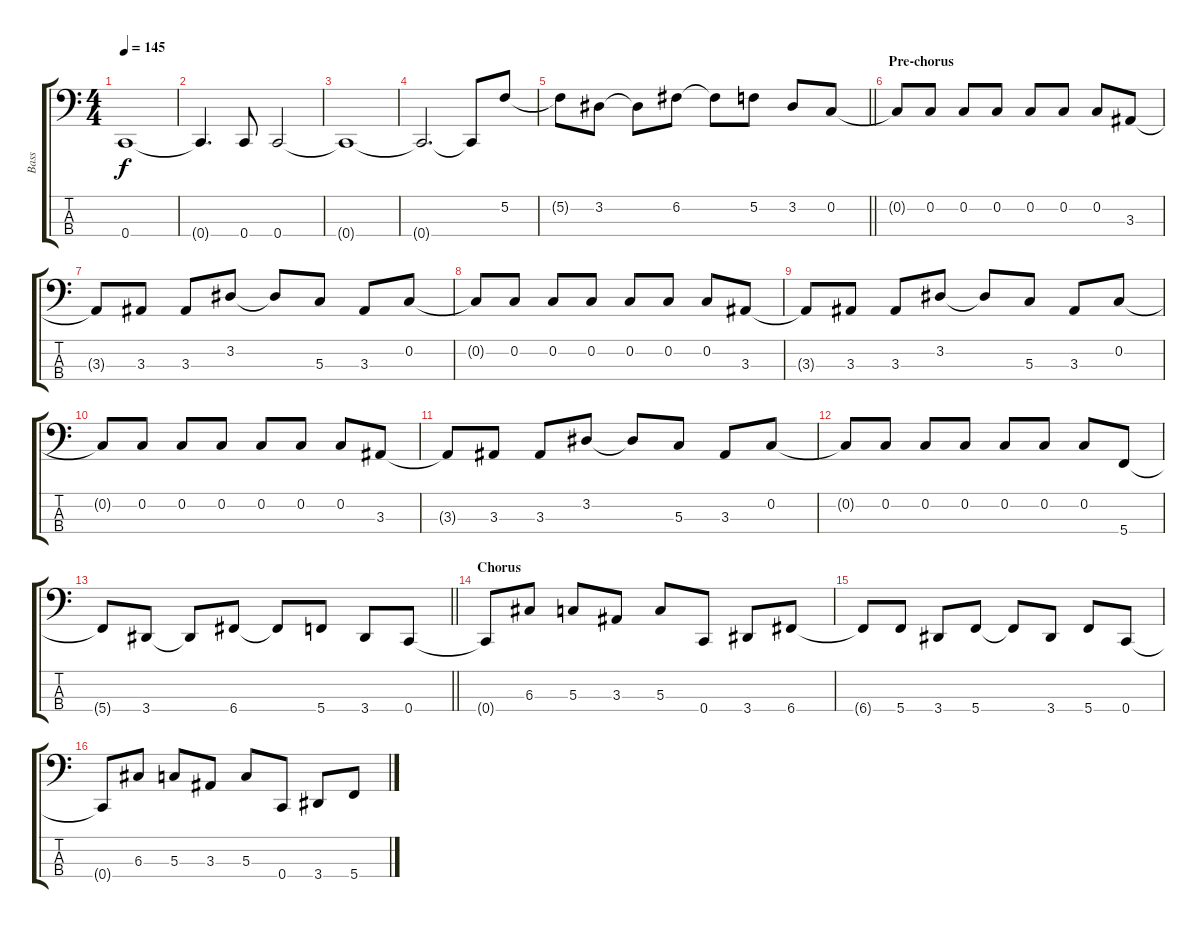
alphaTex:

\track ("Bass" "Bass") {instrument electricbasspick}
\staff {score tabs}
\tuning (F2 C2 G1 C1) {hide}
\ts (4 4)
\tempo 145
\clef f4
\ks c
0.4{t}.1{dy f} |
0.4{t}.4{d} 0.4.8 0.4.2 |
0.4{t}.1 |
0.4{t}.2{d} 0.4{t}.8 5.2.8 |
\barLineRight lightlight
5.2{t}.8 3.2.8 3.2{t}.8 6.2.8 6.2{t}.8 5.2.8 3.2.8 0.2.8 |
\section ("" "Pre-chorus")
0.2{t}.8 0.2.8 0.2.8 0.2.8 0.2.8 0.2.8 0.2.8 3.3.8 |
3.3{t}.8 3.3.8 3.3.8 3.2.8 3.2{t}.8 5.3.8 3.3.8 0.2.8 |
0.2{t}.8 0.2.8 0.2.8 0.2.8 0.2.8 0.2.8 0.2.8 3.3.8 |
3.3{t}.8 3.3.8 3.3.8 3.2.8 3.2{t}.8 5.3.8 3.3.8 0.2.8 |
0.2{t}.8 0.2.8 0.2.8 0.2.8 0.2.8 0.2.8 0.2.8 3.3.8 |
3.3{t}.8 3.3.8 3.3.8 3.2.8 3.2{t}.8 5.3.8 3.3.8 0.2.8 |
0.2{t}.8 0.2.8 0.2.8 0.2.8 0.2.8 0.2.8 0.2.8 5.4.8 |
\barLineRight lightlight
5.4{t}.8 3.4.8 3.4{t}.8 6.4.8 6.4{t}.8 5.4.8 3.4.8 0.4.8 |
\section ("" "Chorus")
0.4{t}.8 6.3.8 5.3.8 3.3.8 5.3.8 0.4.8 3.4.8 6.4.8 |
6.4{t}.8 5.4.8 3.4.8 5.4.8 5.4{t}.8 3.4.8 5.4.8 0.4.8 |
0.4{t}.8 6.3.8 5.3.8 3.3.8 5.3.8 0.4.8 3.4.8 5.4.8
